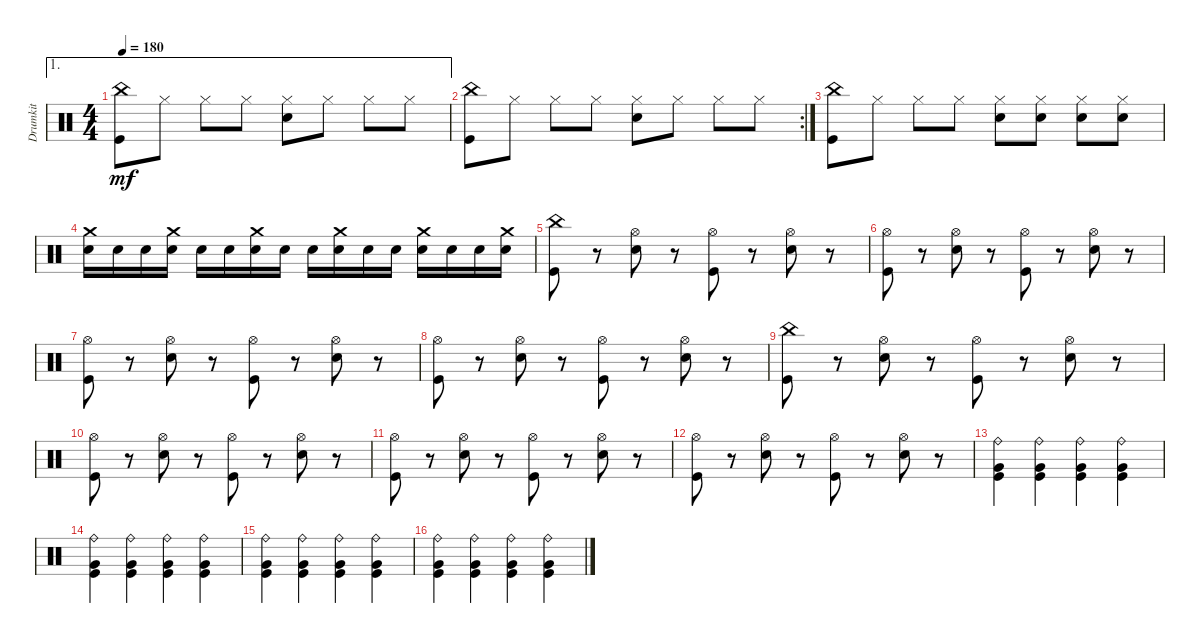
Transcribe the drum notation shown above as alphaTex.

\track ("Drumkit" "Drumkit") {instrument percussion}
\staff {score}
\articulation defaults
\ae 1
\ts (4 4)
\tempo 180
\clef neutral
\ks c
("Kick (hit)" "China (hit)").8{dy mf} "Hi-Hat (closed)".8 "Hi-Hat (closed)".8 "Hi-Hat (closed)".8 ("Snare (hit) 2" "Hi-Hat (closed)").8 "Hi-Hat (closed)".8 "Hi-Hat (closed)".8 "Hi-Hat (closed)".8 |
\rc 2
("Kick (hit)" "China (hit)").8 "Hi-Hat (closed)".8 "Hi-Hat (closed)".8 "Hi-Hat (closed)".8 ("Snare (hit) 2" "Hi-Hat (closed)").8 "Hi-Hat (closed)".8 "Hi-Hat (closed)".8 "Hi-Hat (closed)".8 |
("Kick (hit)" "China (hit)").8 "Hi-Hat (closed)".8 "Hi-Hat (closed)".8 "Hi-Hat (closed)".8 ("Snare (hit) 2" "Hi-Hat (closed)").8 ("Hi-Hat (closed)" "Snare (hit) 2").8 ("Hi-Hat (closed)" "Snare (hit) 2").8 ("Hi-Hat (closed)" "Snare (hit) 2").8 |
("Snare (hit) 2" "Crash medium (hit)").16 "Snare (hit) 2".16 "Snare (hit) 2".16 ("Snare (hit) 2" "Crash medium (hit)").16 "Snare (hit) 2".16 "Snare (hit) 2".16 ("Snare (hit) 2" "Crash medium (hit)").16 "Snare (hit) 2".16 "Snare (hit) 2".16 ("Snare (hit) 2" "Crash medium (hit)").16 "Snare (hit) 2".16 "Snare (hit) 2".16 ("Snare (hit) 2" "Crash medium (hit)").16 "Snare (hit) 2".16 "Snare (hit) 2".16 ("Snare (hit) 2" "Crash medium (hit)").16 |
("Kick (hit)" "China (hit)").8 r.8 ("Snare (hit) 2" "Hi-Hat (open)").8 r.8 ("Kick (hit)" "Hi-Hat (open)").8 r.8 ("Snare (hit) 2" "Hi-Hat (open)").8 r.8 |
("Kick (hit)" "Hi-Hat (open)").8 r.8 ("Snare (hit) 2" "Hi-Hat (open)").8 r.8 ("Kick (hit)" "Hi-Hat (open)").8 r.8 ("Snare (hit) 2" "Hi-Hat (open)").8 r.8 |
("Kick (hit)" "Hi-Hat (open)").8 r.8 ("Snare (hit) 2" "Hi-Hat (open)").8 r.8 ("Kick (hit)" "Hi-Hat (open)").8 r.8 ("Snare (hit) 2" "Hi-Hat (open)").8 r.8 |
("Kick (hit)" "Hi-Hat (open)").8 r.8 ("Snare (hit) 2" "Hi-Hat (open)").8 r.8 ("Kick (hit)" "Hi-Hat (open)").8 r.8 ("Snare (hit) 2" "Hi-Hat (open)").8 r.8 |
("Kick (hit)" "China (hit)").8 r.8 ("Snare (hit) 2" "Hi-Hat (open)").8 r.8 ("Kick (hit)" "Hi-Hat (open)").8 r.8 ("Snare (hit) 2" "Hi-Hat (open)").8 r.8 |
("Kick (hit)" "Hi-Hat (open)").8 r.8 ("Snare (hit) 2" "Hi-Hat (open)").8 r.8 ("Kick (hit)" "Hi-Hat (open)").8 r.8 ("Snare (hit) 2" "Hi-Hat (open)").8 r.8 |
("Kick (hit)" "Hi-Hat (open)").8 r.8 ("Snare (hit) 2" "Hi-Hat (open)").8 r.8 ("Kick (hit)" "Hi-Hat (open)").8 r.8 ("Snare (hit) 2" "Hi-Hat (open)").8 r.8 |
("Kick (hit)" "Hi-Hat (open)").8 r.8 ("Snare (hit) 2" "Hi-Hat (open)").8 r.8 ("Kick (hit)" "Hi-Hat (open)").8 r.8 ("Snare (hit) 2" "Hi-Hat (open)").8 r.8 |
("Very Low Tom (hit)" "Kick (hit)" "Ride (bell)").4 ("Very Low Tom (hit)" "Kick (hit)" "Ride (bell)").4 ("Very Low Tom (hit)" "Kick (hit)" "Ride (bell)").4 ("Very Low Tom (hit)" "Kick (hit)" "Ride (bell)").4 |
("Very Low Tom (hit)" "Kick (hit)" "Ride (bell)").4 ("Very Low Tom (hit)" "Kick (hit)" "Ride (bell)").4 ("Very Low Tom (hit)" "Kick (hit)" "Ride (bell)").4 ("Very Low Tom (hit)" "Kick (hit)" "Ride (bell)").4 |
("Very Low Tom (hit)" "Kick (hit)" "Ride (bell)").4 ("Very Low Tom (hit)" "Kick (hit)" "Ride (bell)").4 ("Very Low Tom (hit)" "Kick (hit)" "Ride (bell)").4 ("Very Low Tom (hit)" "Kick (hit)" "Ride (bell)").4 |
("Very Low Tom (hit)" "Kick (hit)" "Ride (bell)").4 ("Very Low Tom (hit)" "Kick (hit)" "Ride (bell)").4 ("Very Low Tom (hit)" "Kick (hit)" "Ride (bell)").4 ("Very Low Tom (hit)" "Kick (hit)" "Ride (bell)").4
